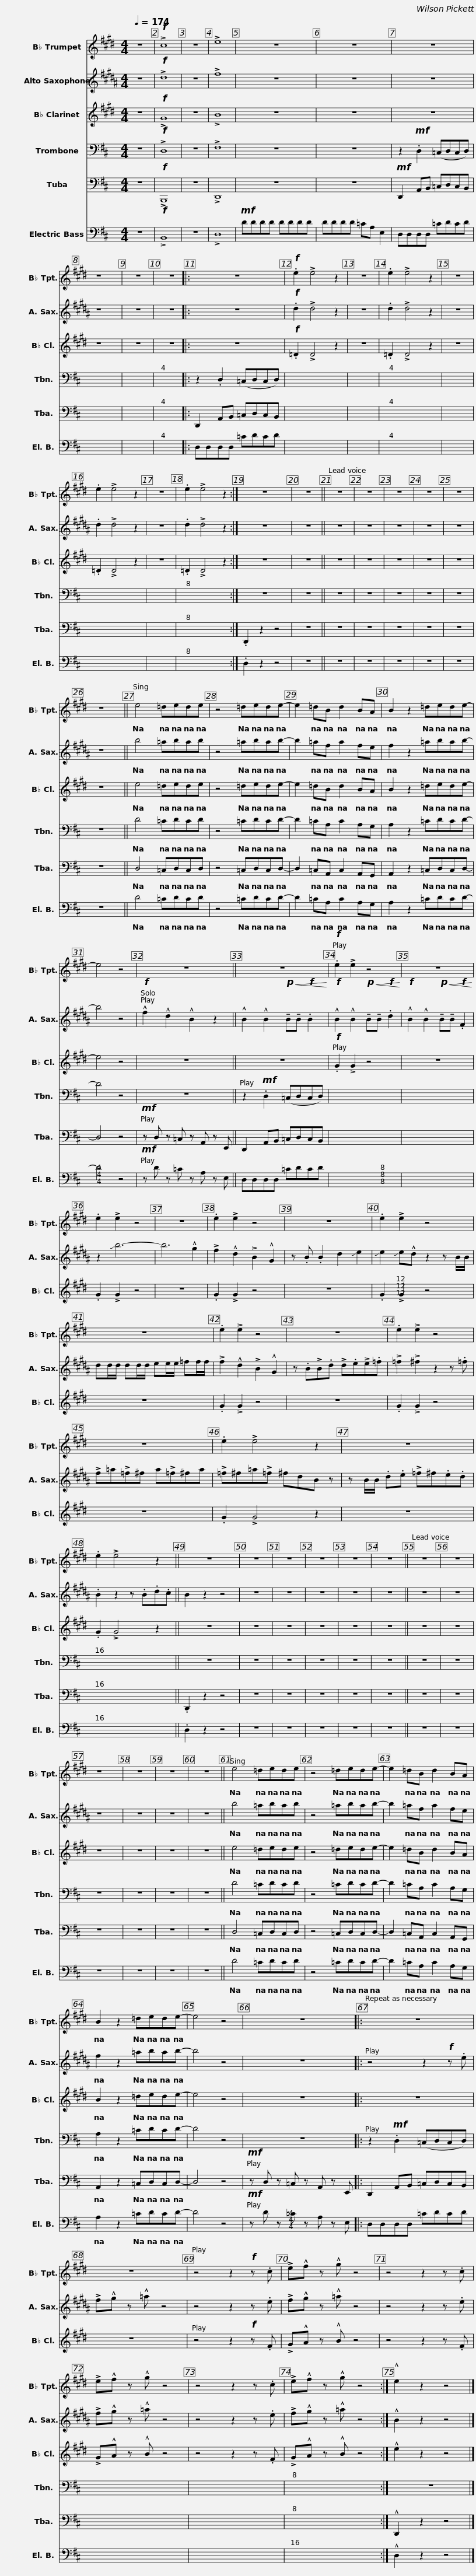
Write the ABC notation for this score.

X:1
%%score 1 2 3 4 5 6
L:1/8
Q:1/4=174
M:4/4
I:linebreak $
K:D
V:1 treble transpose=-2
V:2 treble transpose=-9
V:3 treble transpose=-2
V:4 bass
V:5 bass
V:6 bass transpose=-12
V:1
[K:E] z8 |!f! !>!c8 | z8 | !>!e8 | z8 | %5
 z8 |$ z8 | z8 | z8 | z8 |: %10
 z8 |!f! .e2 !>!e4 z2 | z8 | .e2 !>!e4 z2 | z8 |$ %15
 .e2 !>!e4 z2 | z8 | .e2 !>!e4 z2 :| z8 | z8 || %20
 z8 | z8 | z8 | z8 | z8 | %25
 z8 || e4 =dede |$ z4 =dede- | e2 =dB d2 BA | B2 z2 =dede- | %30
 e4 z4 | z8 ||$ z8 |!f! .e2 !>!e2 z4 | z8 | %35
 .e2 !>!e2 z4 | z8 | .e2 !>!e2 z4 | z8 |$ .e2 !>!e2 z4 | %40
 z8 | .e2 !>!e2 z4 | z8 |$ .e2 !>!e2 z4 | z8 | %45
 .e2 !>!e4 z2 | z8 |$ .e2 !>!e4 z2 || z8 | z8 | %50
 z8 | z8 | z8 | z8 || z8 | %55
 z8 | z8 | z8 | z8 | z8 ||$ %60
 e4 =dede | z4 =dede- | e2 =dB d2 BA | B2 z2 =dede- | e4 z4 |$ %65
 z8 |: z8 | z8 | z4 z2!f! z .c | !>!e!^!f z !^!g z4 | %70
 z4 z2 z .c |$ !>!e!^!f z !^!g z4 | z4 z2 z .c | !>!e!^!f z !^!g z4 :| !^!e2 z2 z4 |] %75
V:2
[K:B] z8 |!f! !>!d8 | z8 | !>!f8 | z8 | %5
 z8 |$ z8 | z8 | z8 | z8 |: %10
 z8 |!f! .d2 !>!d4 z2 | z8 | .d2 !>!d4 z2 | z8 |$ %15
 .d2 !>!d4 z2 | z8 | .d2 !>!d4 z2 :| z8 | z8 || %20
 z8 | z8 | z8 | z8 | z8 | %25
 z8 || b4 =abab |$ z4 =abab- | b2 =af a2 fe | f2 z2 =abab- | %30
 b4 z4 |!f! !^!f2 !^!d2 !^!B2 z2 ||$ !^!B2 !^!B2!p!!<(! !tenuto!B!tenuto!B!f! .B2!<)! |!f! !^!B2 !^!B2!p!!<(! !tenuto!B!tenuto!B!f! .d2!<)! |!f! !^!B2 !^!B2!p!!<(! !tenuto!B!tenuto!B!f! .F2!<)! | %35
 z2 !slide!b6- | b6 !^!g2 | !>!f2 !^!d2 !>!B2 !^!G2 | z .B .B2 d2 !slide!e2 |$ !slide!e2 !slide!e!^!d z2 z B/B/ | %40
 dd/d/ dd/d/ ee/e/ =ff/f/ | !>!f2 !^!d2 !>!B2 !^!G2 | z .B!>!B.d !>!d.e!>!e.=f |$ !>!=f2 !>!^f2 z2 z .=f | !>!f=a!>!=f^f a!>!=f^fa | %45
 !>!=f^f=a!>!=f ^fdB z | z B/B/ .d.e !>!=f^f.e.d |$ .B2 z2 z .B.d.c || B2 z2 z4 | z8 | %50
 z8 | z8 | z8 | z8 || z8 | %55
 z8 | z8 | z8 | z8 | z8 ||$ %60
 b4 =abab | z4 =abab- | b2 =af a2 fe | f2 z2 =abab- | b4 z4 |$ %65
 z8 |: z4 z2!f! z .e | !>!f!^!g z !^!=a z4 | z4 z2 z .e | !>!f!^!g z !^!=a z4 | %70
 z4 z2 z .e |$ !>!f!^!g z !^!=a z4 | z4 z2 z .e | !>!f!^!g z !^!=a z4 :| !^!B2 z2 z4 |] %75
V:3
[K:E] z8 |!f! !>!G8 | z8 | !>!B8 | z8 | %5
 z8 |$ z8 | z8 | z8 | z8 |: %10
 z8 |!f! .=D2 !>!D4 z2 | z8 | .=D2 !>!D4 z2 | z8 |$ %15
 .=D2 !>!D4 z2 | z8 | .=D2 !>!D4 z2 :| z8 | z8 || %20
 z8 | z8 | z8 | z8 | z8 | %25
 z8 || e4 =dede |$ z4 =dede- | e2 =dB d2 BA | B2 z2 =dede- | %30
 e4 z4 | z8 ||$ z8 |!f! .G2 !>!G2 z4 | z8 | %35
 .G2 !>!G2 z4 | z8 | .G2 !>!G2 z4 | z8 |$ .G2 !>!G2 z4 | %40
 z8 | .G2 !>!G2 z4 | z8 |$ .G2 !>!G2 z4 | z8 | %45
 .G2 !>!G4 z2 | z8 |$ .G2 !>!G4 z2 || z8 | z8 | %50
 z8 | z8 | z8 | z8 || z8 | %55
 z8 | z8 | z8 | z8 | z8 ||$ %60
 e4 =dede | z4 =dede- | e2 =dB d2 BA | B2 z2 =dede- | e4 z4 |$ %65
 z8 |: z8 | z8 | z4 z2!f! z .F | !>!G!^!A z !^!B z4 | %70
 z4 z2 z .F |$ !>!G!^!A z !^!B z4 | z4 z2 z .F | !>!G!^!A z !^!B z4 :| !^!e2 z2 z4 |] %75
V:4
 z8 |!f! !>!D,8 | z8 | !>!F,8 | z8 | %5
 z8 |$ z2!mf! .D,2 (=C,D,C,D,) | x8 | x8 | x8 |: %10
 z2 .D,2 (=C,D,C,D,) | x8 | x8 | x8 | x8 |$ %15
 x8 | x8 | x8 :| z8 | z8 || %20
 z8 | z8 | z8 | z8 | z8 | %25
 z8 || D4 =CDCD |$ z4 =CDCD- | D2 =CA, C2 A,G, | A,2 z2 =CDCD- | %30
 D4 z4 | z8 ||$ z2!mf! .D,2 (=C,D,C,D,) | x8 | x8 | %35
 x8 | x8 | x8 | x8 |$ x8 | %40
 x8 | x8 | x8 |$ x8 | x8 | %45
 x8 | x8 |$ x8 || z8 | z8 | %50
 z8 | z8 | z8 | z8 || z8 | %55
 z8 | z8 | z8 | z8 | z8 ||$ %60
 D4 =CDCD | z4 =CDCD- | D2 =CA, C2 A,G, | A,2 z2 =CDCD- | D4 z4 |$ %65
 z8 |: z2!mf! .D,2 (=C,D,C,D,) | x8 | x8 | x8 | %70
 x8 |$ x8 | x8 | x8 :| z8 |] %75
V:5
 z8 |!f! !>!B,,,8 | z8 | !>!D,,8 | z8 | %5
 z8 |$!mf! D,,2 A,,B,, =C,D,C,B,, | x8 | x8 | x8 |: %10
 D,,2 A,,B,, =C,D,C,B,, | x8 | x8 | x8 | x8 |$ %15
 x8 | x8 | x8 :| .D,,2 z2 z4 | z8 || %20
 z8 | z8 | z8 | z8 | z8 | %25
 z8 || D,4 =C,D,C,D, |$ z4 =C,D,C,D,- | D,2 =C,A,, C,2 A,,G,, | A,,2 z2 =C,D,C,D,- | %30
 D,4 z4 |!mf! z D, z =C, z A,, z E,, ||$ D,,2 A,,B,, =C,D,C,B,, | x8 | x8 | %35
 x8 | x8 | x8 | x8 |$ x8 | %40
 x8 | x8 | x8 |$ x8 | x8 | %45
 x8 | x8 |$ x8 || .D,,2 z2 z4 | z8 | %50
 z8 | z8 | z8 | z8 || z8 | %55
 z8 | z8 | z8 | z8 | z8 ||$ %60
 D,4 =C,D,C,D, | z4 =C,D,C,D,- | D,2 =C,A,, C,2 A,,G,, | A,,2 z2 =C,D,C,D,- | D,4 z4 |$ %65
!mf! z D, z =C, z A,, z E,, |: D,,2 A,,B,, =C,D,C,B,, | x8 | x8 | x8 | %70
 x8 |$ x8 | x8 | x8 :| !^!D,,2 z2 z4 |] %75
V:6
 z8 |!f! !>!B,,8 | z8 | !>!D,8 |!mf! DDDD DDDD | %5
 DDDD =CA, E,2 |$ D,D,D,D, =CDCD | x8 | x8 | x8 |: %10
 D,D,D,D, =CDCD | x8 | x8 | x8 | x8 |$ %15
 x8 | x8 | x8 :| .D,2 z2 z4 | z8 || %20
 z8 | z8 | z8 | z8 | z8 | %25
 z8 || D4 =CDCD |$ z4 =CDCD- | D2 =CA, C2 A,G, | A,2 z2 =CDCD- | %30
 D4 z4 |!mf! z D z =C z A, z E, ||$ D,D,D,D, =CDCD | x8 | x8 | %35
 x8 | x8 | x8 | x8 |$ x8 | %40
 x8 | x8 | x8 |$ x8 | x8 | %45
 x8 | x8 |$ x8 || .D,2 z2 z4 | z8 | %50
 z8 | z8 | z8 | z8 || z8 | %55
 z8 | z8 | z8 | z8 | z8 ||$ %60
 D4 =CDCD | z4 =CDCD- | D2 =CA, C2 A,G, | A,2 z2 =CDCD- | D4 z4 |$ %65
!mf! z D z =C z A, z E, |: D,D,D,D, =CDCD | x8 | x8 | x8 | %70
 x8 |$ x8 | x8 | x8 :| !^!D,2 z2 z4 |] %75
